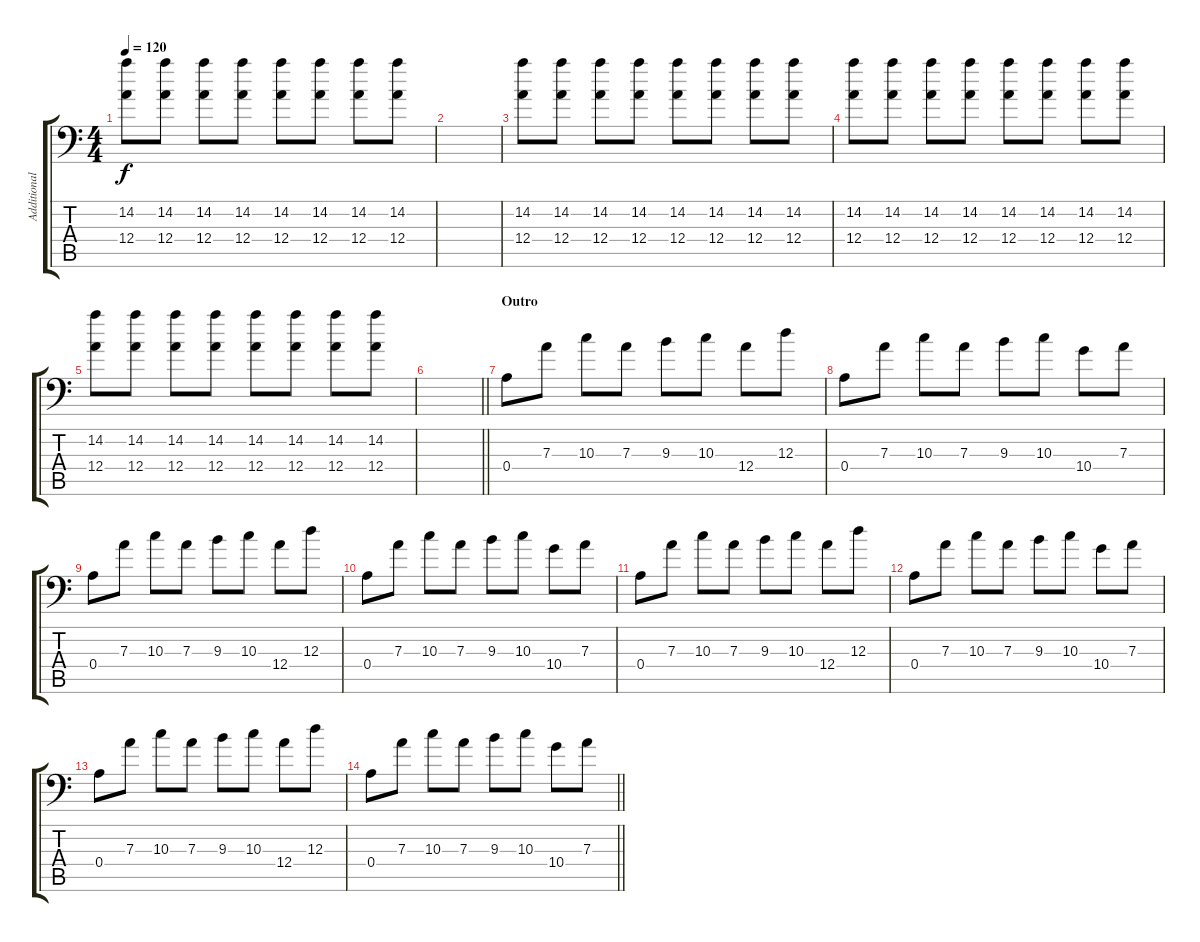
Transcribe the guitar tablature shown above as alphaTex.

\track ("Additional Guitar" "Additional") {instrument distortionguitar}
\staff {score tabs}
\tuning (B3 G3 D3 A2 E2 A1) {hide}
\ts (4 4)
\tempo 120
\clef f4
\ks c
(14.2 12.4).8{dy f} (14.2 12.4).8 (14.2 12.4).8 (14.2 12.4).8 (14.2 12.4).8 (14.2 12.4).8 (14.2 12.4).8 (14.2 12.4).8 |
|
(14.2 12.4).8 (14.2 12.4).8 (14.2 12.4).8 (14.2 12.4).8 (14.2 12.4).8 (14.2 12.4).8 (14.2 12.4).8 (14.2 12.4).8 |
(14.2 12.4).8 (14.2 12.4).8 (14.2 12.4).8 (14.2 12.4).8 (14.2 12.4).8 (14.2 12.4).8 (14.2 12.4).8 (14.2 12.4).8 |
(14.2 12.4).8 (14.2 12.4).8 (14.2 12.4).8 (14.2 12.4).8 (14.2 12.4).8 (14.2 12.4).8 (14.2 12.4).8 (14.2 12.4).8 |
\barLineRight lightlight
|
\section ("" "Outro")
0.4.8{volume 12} 7.3.8 10.3.8 7.3.8 9.3.8 10.3.8 12.4.8 12.3.8 |
0.4.8 7.3.8 10.3.8 7.3.8 9.3.8 10.3.8 10.4.8 7.3.8 |
0.4.8 7.3.8 10.3.8 7.3.8 9.3.8 10.3.8 12.4.8 12.3.8 |
0.4.8 7.3.8 10.3.8 7.3.8 9.3.8 10.3.8 10.4.8 7.3.8 |
0.4.8 7.3.8 10.3.8 7.3.8 9.3.8 10.3.8 12.4.8 12.3.8 |
0.4.8 7.3.8 10.3.8 7.3.8 9.3.8 10.3.8 10.4.8 7.3.8 |
0.4.8 7.3.8 10.3.8 7.3.8 9.3.8 10.3.8 12.4.8 12.3.8 |
\barLineRight lightlight
0.4.8 7.3.8 10.3.8 7.3.8 9.3.8 10.3.8 10.4.8 7.3.8
